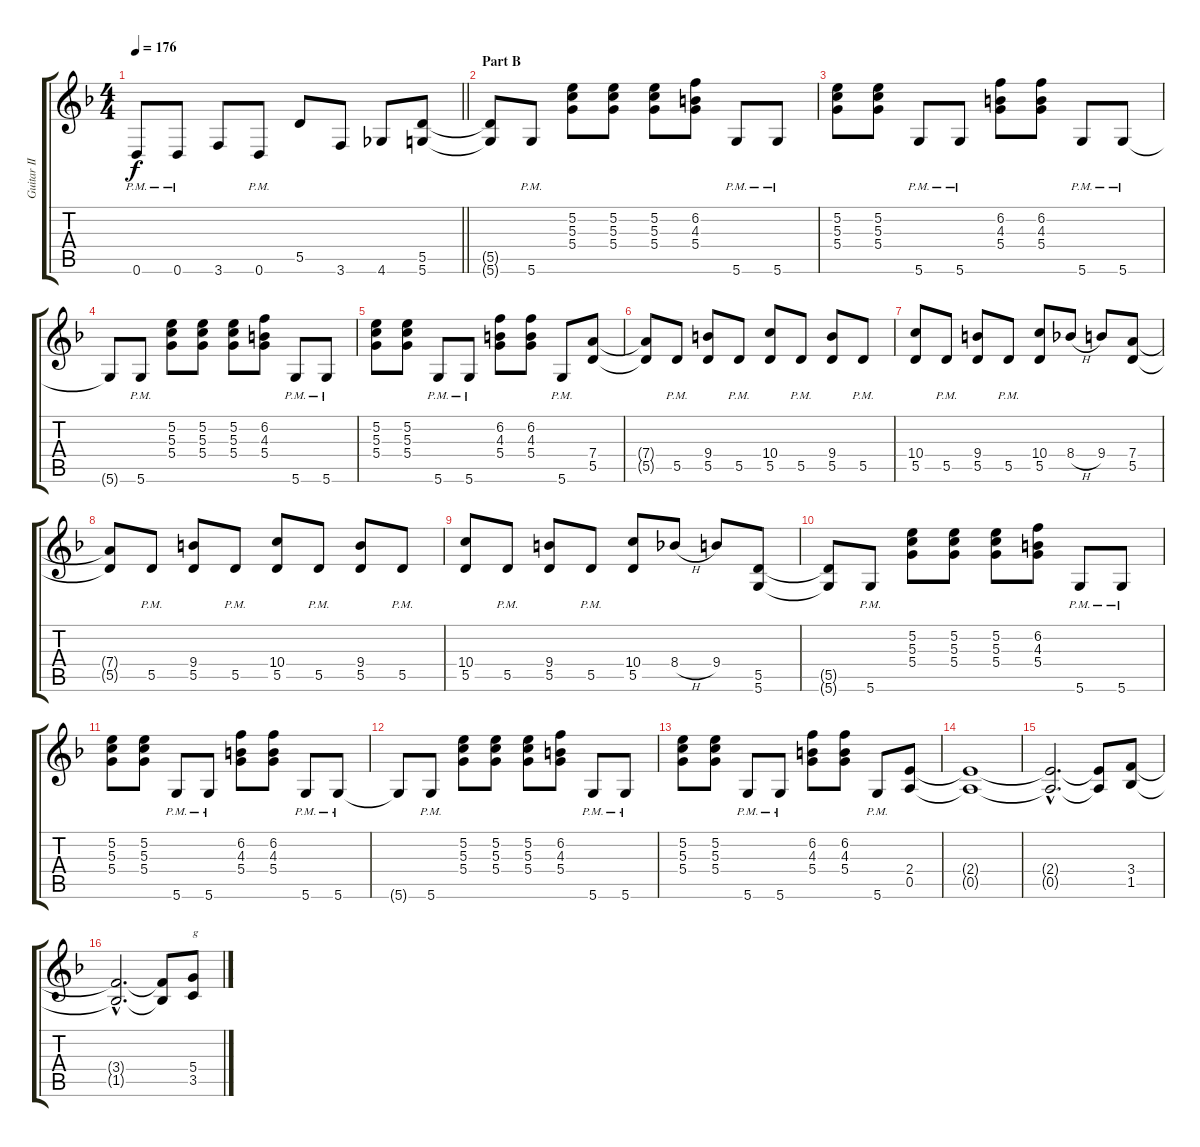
\track ("Guitar II (Daita)" "Guitar II ") {instrument distortionguitar}
\staff {score tabs}
\tuning (E4 B3 G3 D3 A2 D2) {hide}
\ts (4 4)
\tempo 176
\clef g2
\barLineRight lightlight
\ks f
0.6{pm}.8{dy f} 0.6{pm}.8 3.6.8 0.6{pm}.8 5.5.8 3.6.8 4.6.8 (5.5 5.6).8 |
\section ("" "Part B")
(5.5{t} 5.6{t}).8 5.6{pm}.8 (5.2 5.3 5.4).8 (5.2 5.3 5.4).8 (5.2 5.3 5.4).8 (6.2 4.3 5.4).8 5.6{pm}.8 5.6{pm}.8 |
(5.2 5.3 5.4).8 (5.2 5.3 5.4).8 5.6{pm}.8 5.6{pm}.8 (6.2 4.3 5.4).8 (6.2 4.3 5.4).8 5.6{pm}.8 5.6{pm}.8 |
5.6{t}.8 5.6{pm}.8 (5.2 5.3 5.4).8 (5.2 5.3 5.4).8 (5.2 5.3 5.4).8 (6.2 4.3 5.4).8 5.6{pm}.8 5.6{pm}.8 |
(5.2 5.3 5.4).8 (5.2 5.3 5.4).8 5.6{pm}.8 5.6{pm}.8 (6.2 4.3 5.4).8 (6.2 4.3 5.4).8 5.6{pm}.8 (7.4 5.5).8 |
(7.4{t} 5.5{t}).8 5.5{pm}.8 (9.4 5.5).8 5.5{pm}.8 (10.4 5.5).8 5.5{pm}.8 (9.4 5.5).8 5.5{pm}.8 |
(10.4 5.5).8 5.5{pm}.8 (9.4 5.5).8 5.5{pm}.8 (10.4 5.5).8 8.4{h}.8 9.4.8 (7.4 5.5).8 |
(7.4{t} 5.5{t}).8 5.5{pm}.8 (9.4 5.5).8 5.5{pm}.8 (10.4 5.5).8 5.5{pm}.8 (9.4 5.5).8 5.5{pm}.8 |
(10.4 5.5).8 5.5{pm}.8 (9.4 5.5).8 5.5{pm}.8 (10.4 5.5).8 8.4{h}.8 9.4.8 (5.5 5.6).8 |
(5.5{t} 5.6{t}).8 5.6{pm}.8 (5.2 5.3 5.4).8 (5.2 5.3 5.4).8 (5.2 5.3 5.4).8 (6.2 4.3 5.4).8 5.6{pm}.8 5.6{pm}.8 |
(5.2 5.3 5.4).8 (5.2 5.3 5.4).8 5.6{pm}.8 5.6{pm}.8 (6.2 4.3 5.4).8 (6.2 4.3 5.4).8 5.6{pm}.8 5.6{pm}.8 |
5.6{t}.8 5.6{pm}.8 (5.2 5.3 5.4).8 (5.2 5.3 5.4).8 (5.2 5.3 5.4).8 (6.2 4.3 5.4).8 5.6{pm}.8 5.6{pm}.8 |
(5.2 5.3 5.4).8 (5.2 5.3 5.4).8 5.6{pm}.8 5.6{pm}.8 (6.2 4.3 5.4).8 (6.2 4.3 5.4).8 5.6{pm}.8 (2.4 0.5).8 |
(2.4{t} 0.5{t}).1 |
(2.4{hac t} 0.5{hac t}).2{d} (2.4{t} 0.5{t}).8 (3.4 1.5).8 |
(3.4{hac t} 1.5{hac t}).2{d} (3.4{t} 1.5{t}).8 (5.4 3.5).8{txt "g"}
